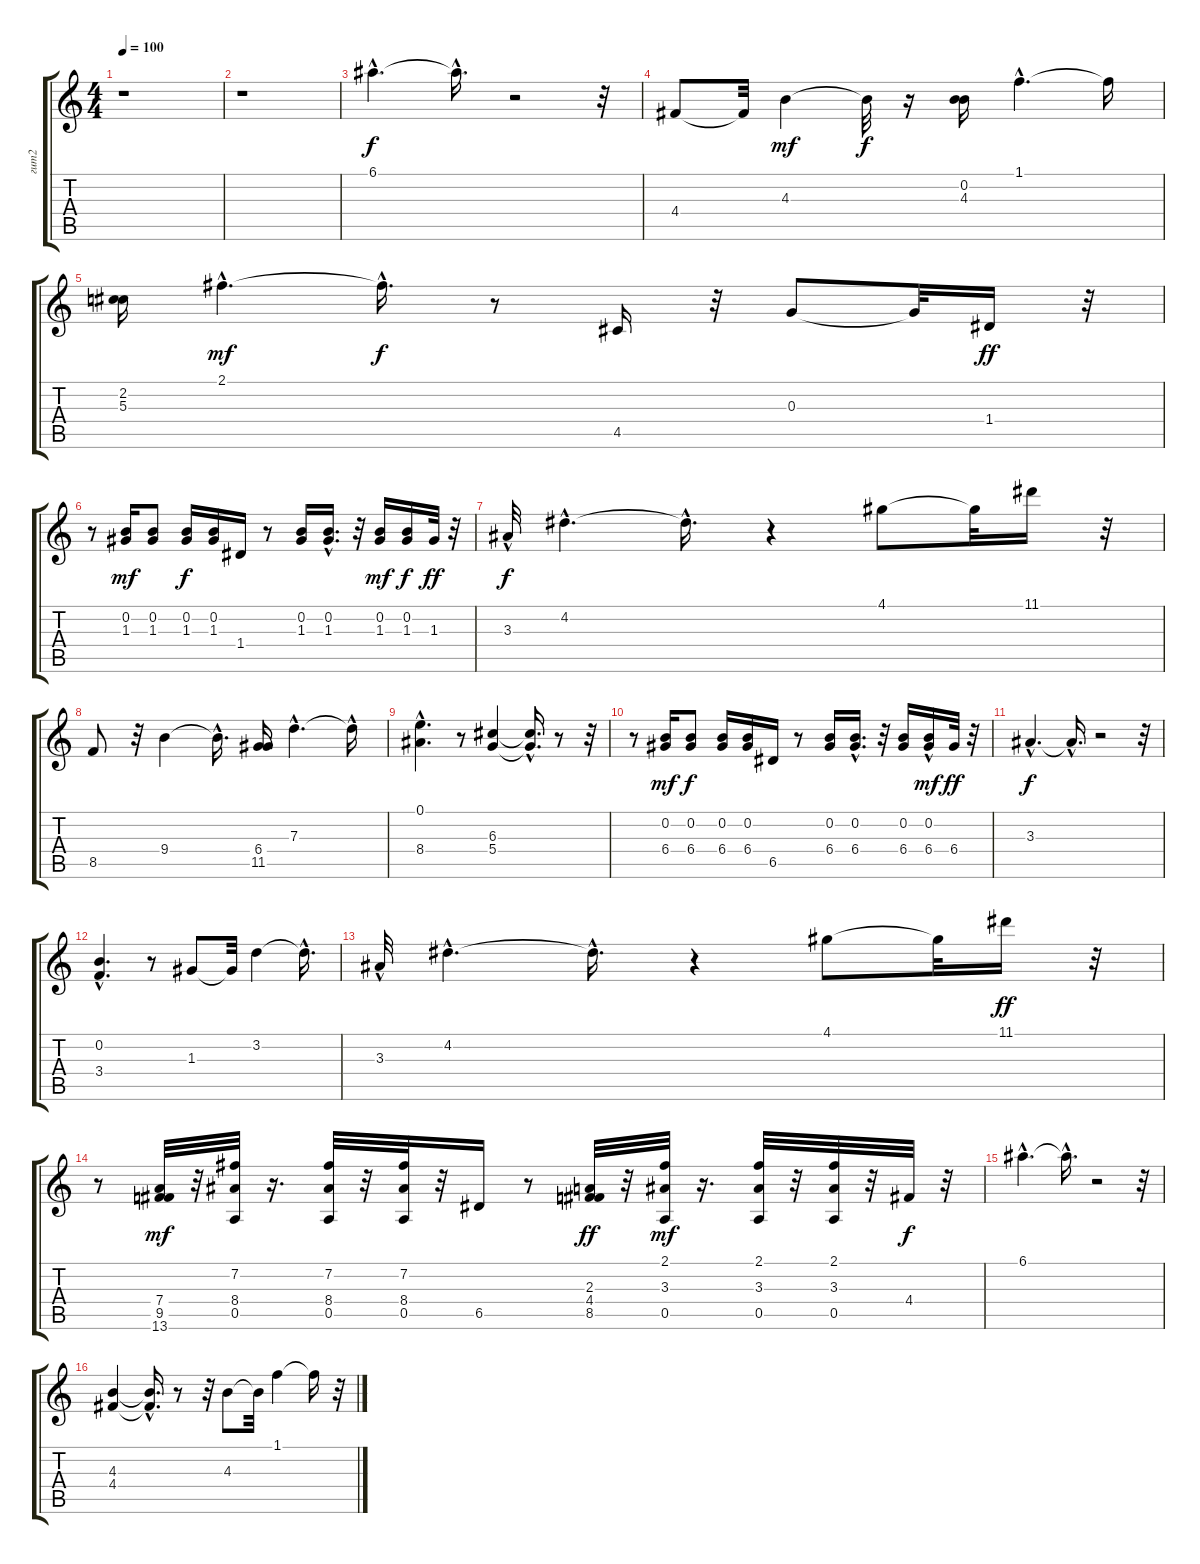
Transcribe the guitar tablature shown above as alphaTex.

\track ("гит2" "гит2") {instrument acousticguitarsteel}
\staff {score tabs}
\tuning (E4 B3 G3 D3 A2 E2) {hide}
\ts (4 4)
\tempo 100
\clef g2
\ks c
r.1{dy f instrument acousticguitarsteel} |
r.1 |
6.1{hac}.4{d balance 8} 6.1{hac t}.16{d} r.2 r.32 |
4.4.8{volume 16} 4.4{t}.32 4.3.4{dy mf} 4.3{t}.32{dy f} r.16 (0.2 4.3).16 1.1{hac}.4{d} 1.1{t}.16 |
(2.2 5.3).16 2.1{hac}.4{d dy mf} 2.1{hac t}.16{d dy f} r.8 4.5.16 r.32 0.3.8 0.3{t}.32 1.4.16{dy ff} r.32 |
r.8 (0.2 1.3).16{dy mf} (0.2 1.3).8 (0.2 1.3).16{dy f} (0.2 1.3).16 1.4.16 r.8 (0.2 1.3).16 (0.2{hac} 1.3).16{d} r.32 (0.2 1.3).16{dy mf} (0.2 1.3).16{dy f} 1.3.32{dy ff} r.32 |
3.3{hac}.32{dy f} 4.2{hac}.4{d} 4.2{hac t}.16{d} r.4 4.1.8 4.1{t}.32 11.1.16 r.32 |
8.5.8 r.32 9.4.4 9.4{hac t}.16{d} (6.4 11.5).16 7.3{hac}.4{d} 7.3{hac t}.16 |
(0.1{hac} 8.4{hac}).4{d} r.8 (6.3 5.4).4 (6.3{hac t} 5.4{hac t}).16{d} r.8 r.32 |
r.8 (0.2 6.4).16{dy mf} (0.2 6.4).8{dy f} (0.2 6.4).16 (0.2 6.4).16 6.5.16 r.8 (0.2 6.4).16 (0.2{hac} 6.4).16{d} r.32 (0.2 6.4).16 (0.2{hac} 6.4).16{dy mf} 6.4.32{dy ff} r.32 |
3.3{hac}.4{d dy f} 3.3{hac t}.16{d} r.2 r.32 |
(0.2{hac} 3.4{hac}).4{d} r.8 1.3.8 1.3{t}.32 3.2.4 3.2{hac t}.16{d} |
3.3{hac}.32 4.2{hac}.4{d} 4.2{hac t}.16{d} r.4 4.1.8 4.1{t}.32 11.1.16{dy ff} r.32 |
r.8 (7.4 9.5 13.6).32{dy mf} r.32 (7.2 8.4 0.5).32 r.16{d} (7.2 8.4 0.5).32 r.32 (7.2 8.4 0.5).32 r.32 6.5.16 r.8 (2.3 4.4 8.5).32{dy ff} r.32 (2.1 3.3 0.5).32{dy mf} r.16{d} (2.1 3.3 0.5).32 r.32 (2.1 3.3 0.5).32 r.32 4.4.32{dy f} r.32 |
6.1{hac}.4{d} 6.1{hac t}.16{d} r.2 r.32 |
(4.3 4.4).4 (4.3{hac t} 4.4{hac t}).16{d} r.8 r.32 4.3.8 4.3{t}.32 1.1.4 1.1{t}.16 r.32
